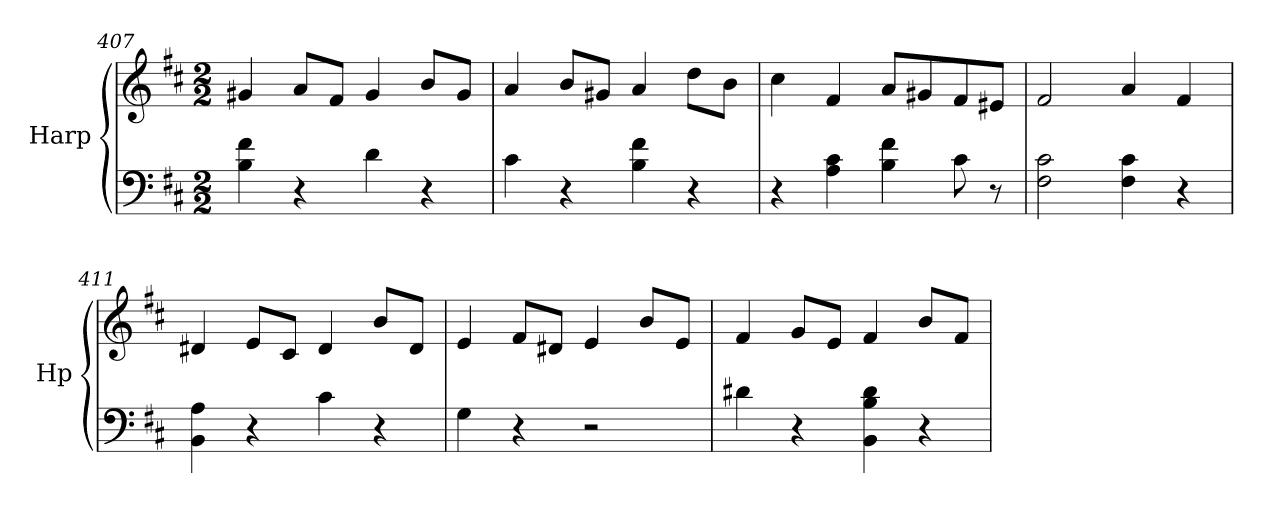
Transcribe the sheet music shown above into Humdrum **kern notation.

**kern	**kern
*part1	*part1
*staff2	*staff1
*I"Harp	*
*I'Hp	*
*clefF4	*clefG2
*k[f#c#]	*k[f#c#]
*M2/2	*M2/2
=407	=407
4B\ 4f#\	4g#X/
4r	8a/L
.	8f#/J
4d\	4g#/
4r	8b/L
.	8g#/J
=408	=408
4c#\	4a/
4r	8b/L
.	8g#X/J
4B\ 4f#\	4a/
4r	8dd\L
.	8b\J
=409	=409
4r	4cc#\
4A\ 4c#\	4f#/
4B\ 4f#\	8a/L
.	8g#X/
8c#\	8f#/
8r	8e#X/J
=410	=410
2F#\ 2c#\	2f#/
4F#\ 4c#\	4a/
4r	4f#/
=411	=411
4BB\ 4A\	4d#X/
4r	8e/L
.	8c#/J
4c#\	4d#/
4r	8b/L
.	8d#/J
!!LO:LB:g=z
=412	=412
4G\	4e/
4r	8f#/L
.	8d#X/J
2r	4e/
.	8b/L
.	8e/J
=413	=413
4d#X\	4f#/
4r	8g/L
.	8e/J
4BB\ 4B\ 4d#\	4f#/
4r	8b/L
.	8f#/J
=	=
*-	*-
